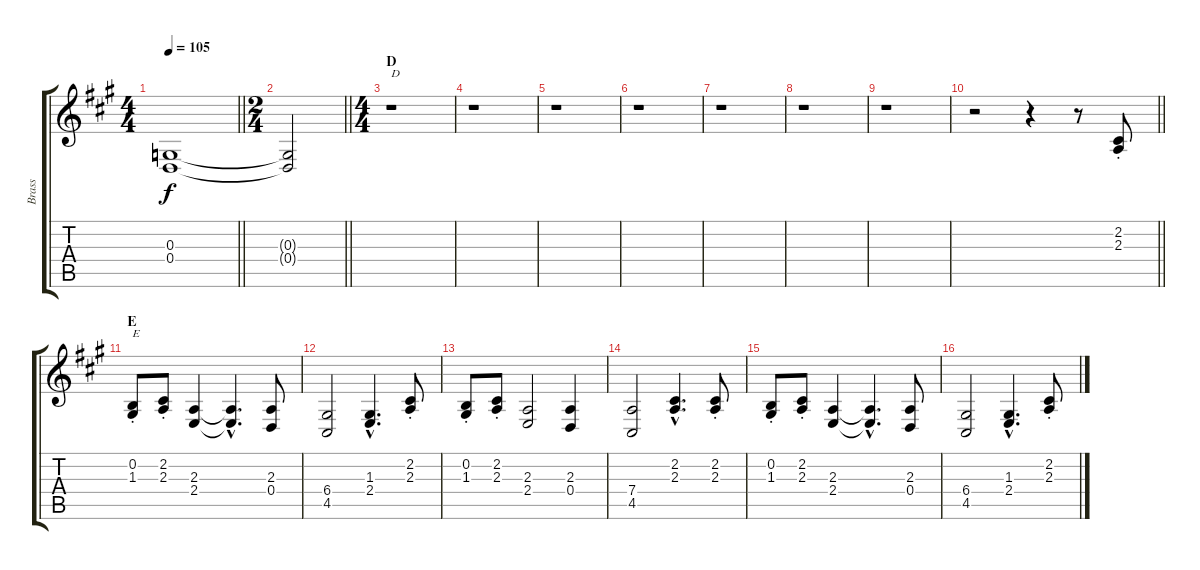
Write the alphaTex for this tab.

\track ("Brass" "Brass") {instrument brasssection}
\staff {score tabs}
\tuning (E4 B3 G3 D3 A2 E2) {hide}
\ts (4 4)
\tempo 105
\clef g2
\barLineRight lightlight
\ks a
(0.3{t} 0.4{t}).1{dy f} |
\ts (2 4)
\barLineRight lightlight
(0.3{t} 0.4{t}).2 |
\ts (4 4)
\section ("" "D")
r.1{txt "D"} |
r.1 |
r.1 |
r.1 |
r.1 |
r.1 |
r.1 |
\barLineRight lightlight
r.2 r.4 r.8 (2.2{st} 2.3{st}).8 |
\section ("" "E")
(0.2{st} 1.3{st}).8{txt "E"} (2.2{st} 2.3{st}).8 (2.3 2.4).4 (2.3{hac t} 2.4{hac t}).4{d} (2.3 0.4).8 |
(6.4 4.5).2 (1.3{hac} 2.4{hac}).4{d} (2.2{st} 2.3{st}).8 |
(0.2{st} 1.3{st}).8 (2.2{st} 2.3{st}).8 (2.3 2.4).2 (2.3 0.4).4 |
(7.4 4.5).2 (2.2{hac} 2.3{hac}).4{d} (2.2{st} 2.3{st}).8 |
(0.2{st} 1.3{st}).8 (2.2{st} 2.3{st}).8 (2.3 2.4).4 (2.3{hac t} 2.4{hac t}).4{d} (2.3 0.4).8 |
(6.4 4.5).2 (1.3{hac} 2.4{hac}).4{d} (2.2{st} 2.3{st}).8
